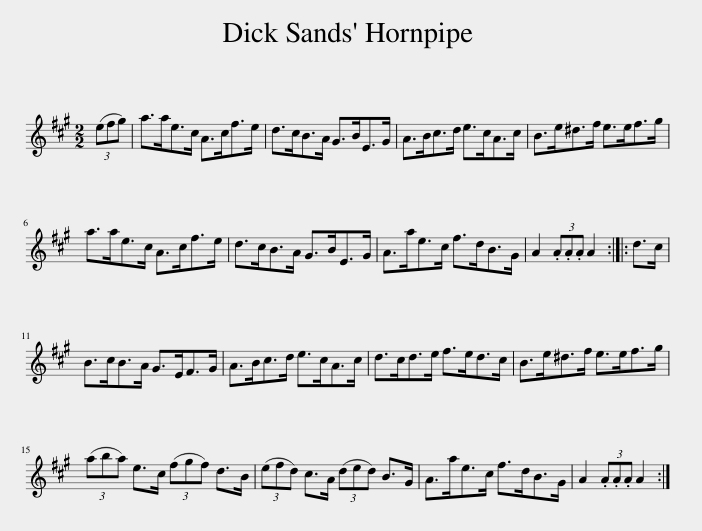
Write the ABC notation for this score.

X:1
L:1/8
M:2/2
I:linebreak $
K:A
V:1 treble
V:1
 (3(efg) | a>ae>c A>cf>e | d>cB>A G>BE>G | A>Bc>d e>cA>c | B>e^d>f e>ef>g |$ %5
 a>ae>c A>cf>e | d>cB>A G>BE>G | A>ae>c f>dB>G | A2 (3.A.A.A A2 :: d>c |$ %10
 B>cB>A G>EF>G | A>Bc>d e>cA>c | d>cd>e f>ed>c | B>e^d>f e>ef>g |$ (3(aba) e>c (3(fgf) d>B | %15
 (3(efd) c>A (3(ded) B>G | A>ae>c f>dB>G | A2 (3.A.A.A A2 :| %18
